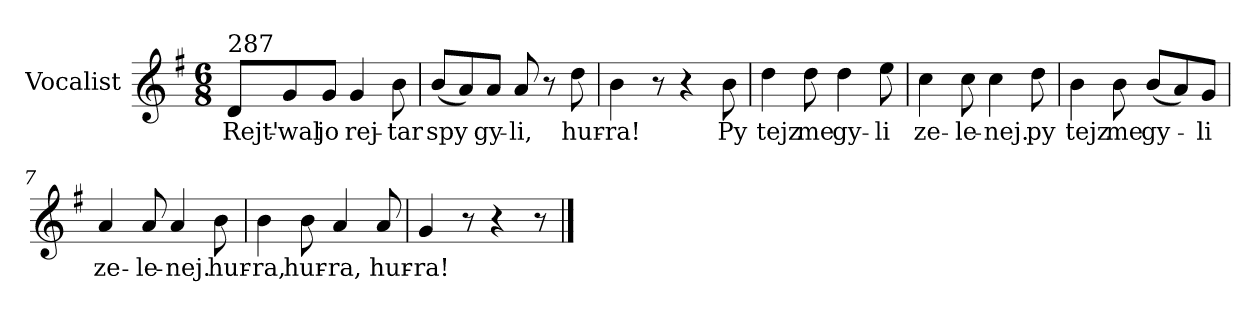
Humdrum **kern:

**kern	**text
*part1	*part1
*staff1	*staff1
*I"Vocalist	*
*k[f#]	*
*G:	*
*M6/8	*
=1	=1
!LO:TX:a:t=287	!
8dL	Rejt'-
8g	-wal
8gJ	jo
4g	rej-
8b	-tar
=2	=2
(8bL	spy
8a)	.
8aJ	gy-
8a	-li,
8r	.
8dd	hur-
=3	=3
4b	-ra!
8r	.
4r	.
8b	Py
=4	=4
4dd	tejz
8dd	me
4dd	gy-
8ee	-li
=5	=5
4cc	ze-
8cc	-le-
4cc	-nej.
8dd	py
=6	=6
4b	tejz
8b	me
(8bL	gy-
8a)	.
8gJ	-li
=7	=7
4a	ze-
8a	-le-
4a	-nej.
8b	hur-
=8	=8
4b	-ra,
8b	hur-
4a	-ra,
8a	hur-
=9	=9
4g	-ra!
8r	.
4r	.
8r	.
==	==
*-	*-
